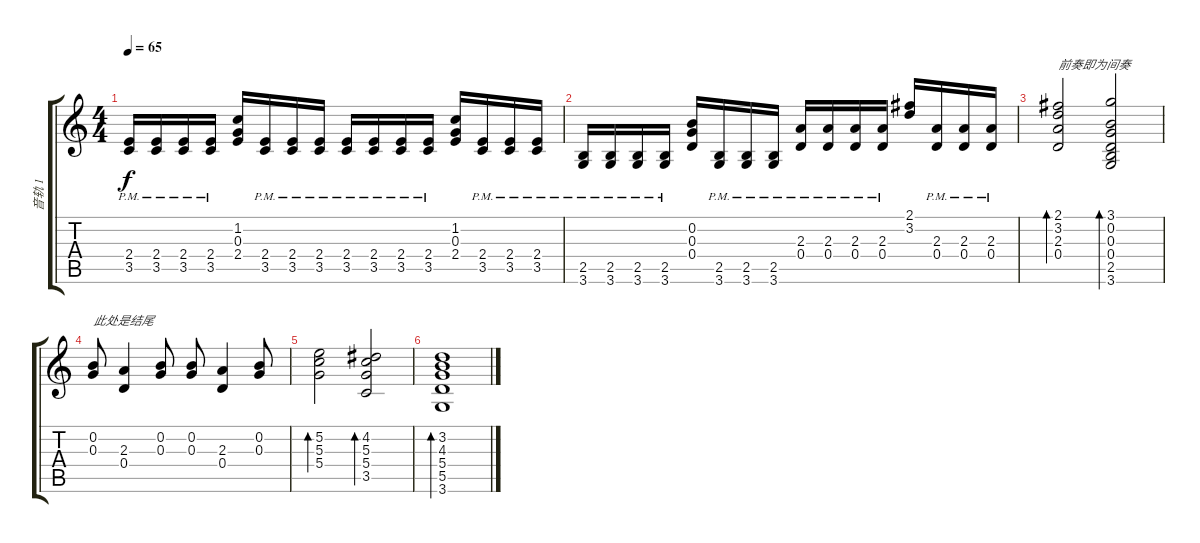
\track ("音轨 1" "音轨 1") {instrument acousticguitarnylon}
\staff {score tabs}
\tuning (E4 B3 G3 D3 A2 E2) {hide}
\ts (4 4)
\tempo 65
\clef g2
\ks c
(2.4{pm} 3.5{pm}).16{dy f} (2.4{pm} 3.5{pm}).16 (2.4{pm} 3.5{pm}).16 (2.4{pm} 3.5{pm}).16 (1.2 0.3 2.4).16 (2.4{pm} 3.5{pm}).16 (2.4{pm} 3.5{pm}).16 (2.4{pm} 3.5{pm}).16 (2.4{pm} 3.5{pm}).16 (2.4{pm} 3.5{pm}).16 (2.4{pm} 3.5{pm}).16 (2.4{pm} 3.5{pm}).16 (1.2 0.3 2.4).16 (2.4{pm} 3.5{pm}).16 (2.4{pm} 3.5{pm}).16 (2.4{pm} 3.5{pm}).16 |
(2.5{pm} 3.6{pm}).16 (2.5{pm} 3.6{pm}).16 (2.5{pm} 3.6{pm}).16 (2.5{pm} 3.6{pm}).16 (0.2 0.3 0.4).16 (2.5{pm} 3.6{pm}).16 (2.5{pm} 3.6{pm}).16 (2.5{pm} 3.6{pm}).16 (2.3{pm} 0.4{pm}).16 (2.3{pm} 0.4{pm}).16 (2.3{pm} 0.4{pm}).16 (2.3{pm} 0.4{pm}).16 (2.1 3.2).16 (2.3{pm} 0.4{pm}).16 (2.3{pm} 0.4{pm}).16 (2.3{pm} 0.4{pm}).16 |
(2.1 3.2 2.3 0.4).2{bd 240 txt "前奏即为间奏 "} (3.1 0.2 0.3 0.4 2.5 3.6).2{bd 240} |
(0.2 0.3).8{txt "此处是结尾"} (2.3 0.4).4 (0.2 0.3).8 (0.2 0.3).8 (2.3 0.4).4 (0.2 0.3).8 |
(5.2 5.3 5.4).2{bd 240} (4.2 5.3 5.4 3.5).2{bd 240} |
(3.2 4.3 5.4 5.5 3.6).1{bd 480}
